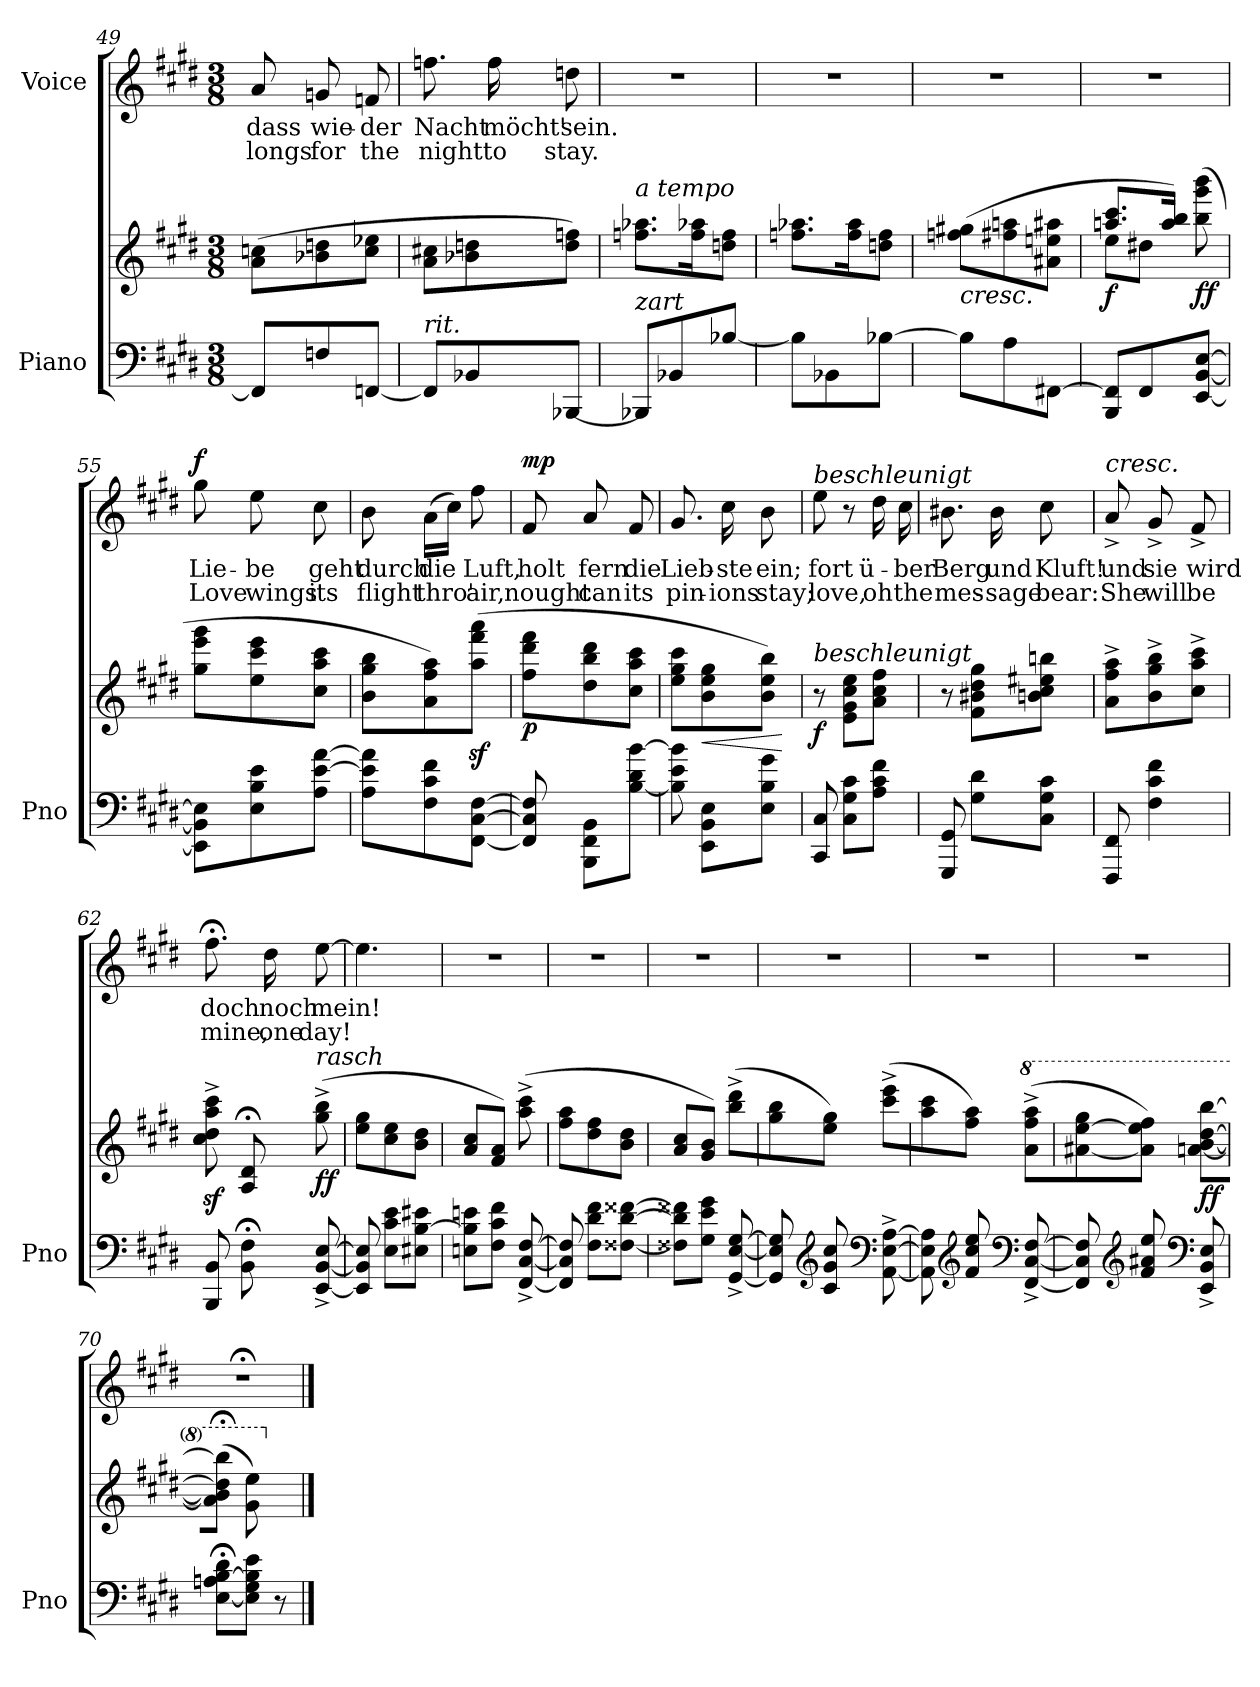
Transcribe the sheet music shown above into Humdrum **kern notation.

**kern	**kern	**dynam	**kern	**text	**text	**dynam
*part2	*part2	*part2	*part1	*part1	*part1	*part1
*staff3	*staff2	*staff2/3	*staff1	*staff1	*staff1	*staff1
*I"Piano	*	*	*I"Voice	*	*	*
*I'Pno	*	*	*	*	*	*
*clefF4	*clefG2	*	*clefG2	*	*	*
*k[f#c#g#d#]	*k[f#c#g#d#]	*	*k[f#c#g#d#]	*	*	*
*M3/8	*M3/8	*	*M3/8	*	*	*
=49	=49	=49	=49	=49	=49	=49
!	!	!	!	!LO:LY:b	!LO:LY:b	!
8FF/L]	(>8a\ 8ccn\L	.	8a/	dass	longs	.
!	!	!	!	!LO:LY:b	!LO:LY:b	!
8Fn/	8b-X\ 8ddn\	.	8gn/	wie-	for	.
!	!	!	!	!LO:LY:b	!LO:LY:b	!
[8FFn/J	8cc\ 8ee-X\J	.	8fn/	-der	the	.
=50	=50	=50	=50	=50	=50	=50
*	*	*	*MM80	*	*	*
!	!	!	!LO:TX:a:i:t=rit.	!	!	!
!LO:TX:a:i:t=rit.	!	!	!	!	!	!
!	!	!	!	!LO:LY:b	!LO:LY:b	!
*	*	*	*^	*	*	*
8FF/L]	8a\ 8cc#X\L	.	8.ffn\	8ryy	Nacht	night	.
*	*	*	*MM70	*	*	*	*
8BB-X/	8b-X\ 8ddn\	.	.	4ryy	.	.	.
!	!	!	!	!	!LO:LY:b	!LO:LY:b	!
.	.	.	16ff\	.	möcht'	to	.
*	*	*	*MM60	*	*	*	*
!	!	!	!	!	!LO:LY:b	!LO:LY:b	!
[8BBB-X/J	8dd\ 8ffn\J)	.	8ddn\	.	sein.	stay.	.
*	*	*	*v	*v	*	*	*
!!LO:PB:g=z
=51	=51	=51	=51	=51	=51	=51
*	*	*	*MM90	*	*	*
*	*	*	*^	*	*	*
!	!LO:TX:a:i:t=a tempo	!	!	!	!	!	!
!LO:TX:a:i:t=zart	!	!	!	!	!	!	!
*	*	*	*v	*v	*	*	*
8BBB-X/L]	8.ffn\ 8.aa-X\L	.	4.r	.	.	.
8BB-X/	.	.	.	.	.	.
.	16ff\ 16aa-X\K	.	.	.	.	.
[8B-X/J	8ddn\ 8ff\J	.	.	.	.	.
=52	=52	=52	=52	=52	=52	=52
8B-\L]	8.ffn\ 8.aa-X\L	.	4.r	.	.	.
8BB-X\	.	.	.	.	.	.
.	16ff\ 16aa-\K	.	.	.	.	.
[8B-X\J	8ddn\ 8ff\J	.	.	.	.	.
=53	=53	=53	=53	=53	=53	=53
!	!LO:TX:b:i:t=cresc.	!	!	!	!	!
8B-\L]	(>8ffn\ 8gg#X\L	.	4.r	.	.	.
8A\	8ff#X\ 8aan\	.	.	.	.	.
[8FF#X\J	8a#X\ 8een\ 8aa#X\J	.	.	.	.	.
=54	=54	=54	=54	=54	=54	=54
*	*^	*	*	*	*	*
!	!	!	!LO:DY:b	!	!	!	!
8BBB/ 8FF#/]L	8.aan/ 8.ccc#/L	8ee\L	f	4.r	.	.	.
8FF#/	.	8dd#X\J	.	.	.	.	.
.	16aa/ 16bb/Jk)	.	.	.	.	.	.
!	!	!	!LO:DY:b	!	!	!	!
[8EE/ [8BB/ [8E/J	(>8bb\ 8ggg#\ 8bbb\	8ryy	ff	.	.	.	.
=55	=55	=55	=55	=55	=55	=55	=55
!	!	!	!	!	!LO:LY:b	!LO:LY:b	!LO:DY:a
*	*v	*v	*	*	*	*	*
8EE\] 8BB\] 8E\]L	8gg#\ 8eee\ 8ggg#\L	.	8gg#\	Lie-	Love	f
!	!	!	!	!LO:LY:b	!LO:LY:b	!
8E\ 8B\ 8e\	8ee\ 8ccc#\ 8eee\	.	8ee\	-be	wings	.
!	!	!	!	!LO:LY:b	!LO:LY:b	!
8A\ [8e\ [8a\J	8cc#\ 8aa\ 8ccc#\J	.	8cc#\	geht	its	.
!!LO:LB:g=z
=56	=56	=56	=56	=56	=56	=56
!	!	!	!	!LO:LY:b	!LO:LY:b	!
8A\ 8e\] 8a\]L	8b\ 8gg#\ 8bb\L	.	8b\	durch	flight	.
!	!	!	!	!LO:LY:b	!LO:LY:b	!
8F#\ 8c#\ 8f#\	8a\ 8ff#\ 8aa\)	.	(>16a\LL	die	thro'	.
.	.	.	16cc#\JJ)	.	.	.
!	!	!	!	!LO:LY:b	!LO:LY:b	!
[8FF#\ [8C#\ [8F#\J	(>8aa\z< 8fff#\z< 8aaa\z<J	.	8ff#\	Luft,	air,	.
=57	=57	=57	=57	=57	=57	=57
!	!	!LO:DY:b	!	!LO:LY:b	!LO:LY:b	!LO:DY:a
8FF#/] 8C#/] 8F#/]	8ff#\ 8ddd#\ 8fff#\L	p	8f#/	holt	nought	mp
!	!	!	!	!LO:LY:b	!LO:LY:b	!
8BBB\ 8FF#\ 8BB\L	8dd#\ 8bb\ 8ddd#\	.	8a/	fern	can	.
!	!	!	!	!LO:LY:b	!LO:LY:b	!
[8B\ 8d#\ [8b\J	8cc#\ 8aa\ 8ccc#\J	.	8f#/	die	its	.
=58	=58	=58	=58	=58	=58	=58
!	!	!	!	!LO:LY:b	!LO:LY:b	!
8B\] 8e\ 8b\]	8ee\ 8gg#\ 8ccc#\L	.	8.g#/	Lieb-	pin-	.
!	!	!LO:HP:b	!	!	!	!
8EE\ 8BB\ 8E\L	8b\ 8ee\ 8gg#\	<	.	.	.	.
!	!	!	!	!LO:LY:b	!LO:LY:b	!
.	.	.	16cc#\	-ste	-ions	.
!	!	!	!	!LO:LY:b	!LO:LY:b	!
8E\ 8B\ 8g#\J	8b\ 8ee\ 8bb\J)	.	8b\	ein;	stay;	.
.	.	[	.	.	.	.
=59	=59	=59	=59	=59	=59	=59
*	*	*	*MM95	*	*	*
!	!	!	!LO:TX:a:i:t=beschleunigt	!	!	!
!	!LO:TX:a:i:t=beschleunigt	!	!	!	!	!
!	!	!LO:DY:b	!	!LO:LY:b	!LO:LY:b	!
8CC#/ 8C#/	8r	f	8ee\	fort	love,	.
*	*	*	*MM100	*	*	*
8C#\ 8G#\ 8c#\L	8e\ 8g#\ 8cc#\ 8ee\L	.	8r	.	.	.
*	*	*	*MM105	*	*	*
!	!	!	!	!LO:LY:b	!LO:LY:b	!
8A\ 8c#\ 8f#\J	8a\ 8cc#\ 8ff#\J	.	16dd#\	ü-	oh	.
!	!	!	!	!LO:LY:b	!LO:LY:b	!
.	.	.	16cc#\	-ber	the	.
=60	=60	=60	=60	=60	=60	=60
*	*	*	*MM110	*	*	*
!	!	!	!	!LO:LY:b	!LO:LY:b	!
8GGG#/ 8GG#/	8r	.	8.b#X\	Berg	mes-	.
8G#\ 8d#\L	8f#\ 8b#X\ 8dd#\ 8gg#\L	.	.	.	.	.
!	!	!	!	!LO:LY:b	!LO:LY:b	!
.	.	.	16b#\	und	-sage	.
!	!	!	!	!LO:LY:b	!LO:LY:b	!
8C#\ 8G#\ 8c#\J	8bn\ 8cc#\ 8ee#X\ 8bbn\J	.	8cc#\	Kluft!	bear:	.
!!LO:LB:g=z
=61	=61	=61	=61	=61	=61	=61
*	*	*	*MM90	*	*	*
!	!	!	!LO:TX:a:i:t=cresc.	!	!	!
!	!	!	!	!LO:LY:b	!LO:LY:b	!
8FFF#/ 8FF#/	8a\^ 8ff#\^ 8aa\^L	.	8a^/	und	She	.
*	*	*	*MM80	*	*	*
!	!	!	!	!LO:LY:b	!LO:LY:b	!
4F#\ 4c#\ 4f#\	8b\^ 8gg#\^ 8bb\^	.	8g#^/	sie	will	.
*	*	*	*MM70	*	*	*
!	!	!	!	!LO:LY:b	!LO:LY:b	!
.	8cc#\^ 8aa\^ 8ccc#\^J	.	8f#^/	wird	be	.
=62	=62	=62	=62	=62	=62	=62
!	!	!	!	!LO:LY:b	!LO:LY:b	!
8BBB/ 8BB/	8cc#\z<^ 8dd#\z<^ 8aa\z<^ 8ccc#\z<^	.	8.ff#;<\	doch	mine,	.
8BB\;< 8F#\;<	8A/;< 8d#/;<	.	.	.	.	.
!	!	!	!	!LO:LY:b	!LO:LY:b	!
.	.	.	16dd#\	noch	one	.
*	*	*	*MM100	*	*	*
!	!LO:TX:a:i:t=rasch	!	!	!	!	!
!	!	!LO:DY:b	!	!LO:LY:b	!LO:LY:b	!
[8EE/^ [8BB/^ [8E/^	(>8gg#\^ 8bb\^	ff	[8ee\	mein!	day!	.
=63	=63	=63	=63	=63	=63	=63
8EE/] 8BB/] 8E/]	8ee\ 8gg#\L	.	4.ee\]	.	.	.
8E\ 8c#\ 8e\L	8cc#\ 8ee\	.	.	.	.	.
8E#X\ [8B\ 8e#X\J	8b\ 8dd#\J	.	.	.	.	.
=64	=64	=64	=64	=64	=64	=64
8En\ 8B\] 8en\L	8a/ 8cc#/L	.	4.r	.	.	.
8F#\ 8c#\ 8f#\J	8f#/ 8a/J)	.	.	.	.	.
[8FF#/^ [8C#/^ [8F#/^	(>8aa\^ 8ccc#\^	.	.	.	.	.
=65	=65	=65	=65	=65	=65	=65
8FF#/] 8C#/] 8F#/]	8ff#\ 8aa\L	.	4.r	.	.	.
8F#\ 8d#\ 8f#\L	8dd#\ 8ff#\	.	.	.	.	.
[8F##X\ [8d#\ [8f##X\J	8b\ 8dd#\J	.	.	.	.	.
!!LO:LB:g=z
=66	=66	=66	=66	=66	=66	=66
8F##X\] 8d#\] 8f##X\]L	8a/ 8cc#/L	.	4.r	.	.	.
8G#\ 8e\ 8g#\J	8g#/ 8b/J)	.	.	.	.	.
[8GG#/^ [8E/^ [8G#/^	(>8bb\^ 8ddd#\^L	.	.	.	.	.
=67	=67	=67	=67	=67	=67	=67
8GG#/] 8E/] 8G#/]	8gg#\ 8bb\	.	4.r	.	.	.
*clefG2	*	*	*	*	*	*
8c#/ 8g#/ 8cc#/	8ee\ 8gg#\J)	.	.	.	.	.
*clefF4	*	*	*	*	*	*
[8AA\^ [8E\^ [8A\^	(>8ccc#\^ 8eee\^L	.	.	.	.	.
=68	=68	=68	=68	=68	=68	=68
8AA\] 8E\] 8A\]	8aa\ 8ccc#\	.	4.r	.	.	.
*clefG2	*	*	*	*	*	*
8f#/ 8cc#/ 8ee/	8ff#\ 8aa\J)	.	.	.	.	.
*clefF4	*	*	*	*	*	*
*	*8va	*	*	*	*	*
[8FF#/^ [8C#/^ [8F#/^	(>8aa\^ 8fff#\^ 8aaa\^L	.	.	.	.	.
=69	=69	=69	=69	=69	=69	=69
8FF#/] 8C#/] 8F#/]	[8aa#X\ [8eee\ 8ggg#\	.	4.r	.	.	.
*clefG2	*	*	*	*	*	*
8f#/ 8a#X/ 8ee/	8aa#\] 8eee\] 8fff#\J)	.	.	.	.	.
*clefF4	*	*	*	*	*	*
!	!	!LO:DY:b	!	!	!	!
8EE/^ 8BB/^ 8E/^	[8aan\ [8bb\ [8ddd#\ [8bbb\L	ff	.	.	.	.
=70	=70	=70	=70	=70	=70	=70
[8E\;< 8An\;< [8B\;< 8d#\;<L	(>8aan\];< 8bb\];< 8ddd#\];< 8bbb\];<J	.	4.r;<	.	.	.
8E\] 8G#\ 8B\] 8e\J	8gg#\ 8eee\)	.	.	.	.	.
*	*X8va	*	*	*	*	*
8r	8ryy	.	.	.	.	.
==	==	==	==	==	==	==
*-	*-	*-	*-	*-	*-	*-
